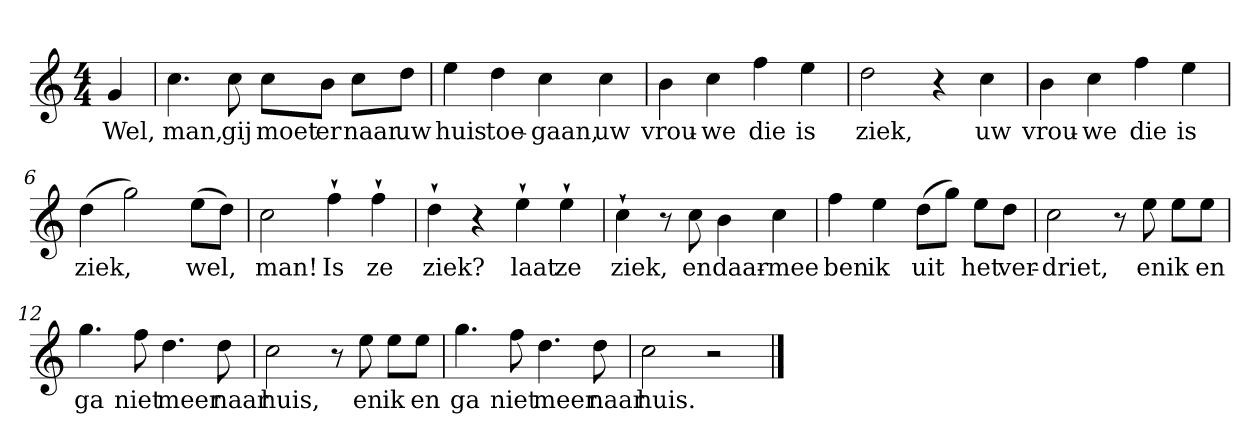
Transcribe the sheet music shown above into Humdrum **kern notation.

**kern	**text
*part1	*part1
*staff1	*staff1
*clefG2	*
*k[]	*
*C:	*
*M4/4	*
*MM120	*
=	=
4g	Wel,
=1	=1
4.cc	man,
8cc	gij
8cc\L	moet
8b\J	er
8cc\L	naar
8dd\J	uw
=2	=2
4ee	huis
4dd	toe-
4cc	-gaan,
4cc	uw
=3	=3
4b	vrou-
4cc	-we
4ff	die
4ee	is
=4	=4
2dd	ziek,
4r	.
4cc	uw
=5	=5
4b	vrou-
4cc	-we
4ff	die
4ee	is
=6	=6
(4dd	ziek,
2gg)	.
(8ee\L	wel,
8dd\J)	.
=7	=7
2cc	man!
4ff`	Is
4ff`	ze
=8	=8
4dd`	ziek?
4r	.
4ee`	laat
4ee`	ze
=9	=9
4cc`	ziek,
8r	.
8cc	en
4b	daar-
4cc	-mee
=10	=10
4ff	ben
4ee	ik
(8dd\L	uit
8gg\J)	.
8ee\L	het
8dd\J	ver-
=11	=11
2cc	-driet,
8r	.
8ee	en
8ee\L	ik
8ee\J	en
=12	=12
4.gg	ga
8ff	niet
4.dd	meer
8dd	naar
=13	=13
2cc	huis,
8r	.
8ee	en
8ee\L	ik
8ee\J	en
=14	=14
4.gg	ga
8ff	niet
4.dd	meer
8dd	naar
=15	=15
2cc	huis.
2r	.
==	==
*-	*-
